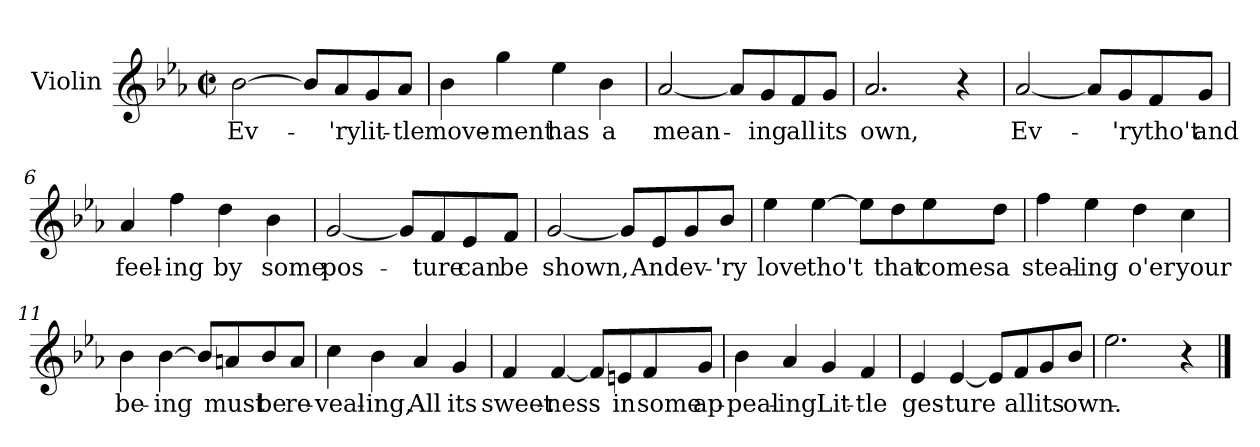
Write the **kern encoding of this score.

**kern	**text
*part1	*part1
*staff1	*staff1
*I"Violin	*
*I'Vln	*
*clefG2	*
*k[b-e-a-]	*
*E-:	*
*M2/2	*
*met(c|)	*
=1	=1
[2b-\	Ev-
8b-/L]	.
8a-/	-'ry
8g/	lit-
8a-/J	-tle
=2	=2
4b-\	move-
4gg\	-ment
4ee-\	has
4b-\	a
=3	=3
[2a-/	mean-
8a-/L]	.
8g/	-ing
8f/	all
8g/J	its
=4	=4
2.a-/	own,
4r	.
!!LO:LB:g=z
=5	=5
[2a-/	Ev-
8a-/L]	.
8g/	-'ry
8f/	tho't
8g/J	and
=6	=6
4a-/	feel-
4ff\	-ing
4dd\	by
4b-\	some
=7	=7
[2g/	pos-
8g/L]	.
8f/	-ture
8e-/	can
8f/J	be
=8	=8
[2g/	shown,
8g/L]	.
8e-/	And
8g/	ev-
8b-/J	-'ry
!!LO:LB:g=z
=9	=9
4ee-\	love
[4ee-\	tho't
8ee-\L]	.
8dd\	that
8ee-\	comes
8dd\J	a
=10	=10
4ff\	steal-
4ee-\	-ing
4dd\	o'er
4cc\	your
=11	=11
4b-\	be-
[4b-\	-ing
8b-/L]	.
8an/	must
8b-/	be
8a/J	re-
=12	=12
4cc\	-veal-
4b-\	-ing,
4a-/	All
4g/	its
!!LO:LB:g=z
=13	=13
4f/	sweet-
[4f/	-ness
8f/L]	.
8en/	in
8f/	some
8g/J	ap-
=14	=14
4b-\	-peal-
4a-/	-ing
4g/	Lit-
4f/	-tle
=15	=15
4e-/	ges-
[4e-/	-ture
8e-/L]	.
8f/	all
8g/	its
8b-/J	own.-
=16	=16
2.ee-\	.
4r	.
==	==
*-	*-
